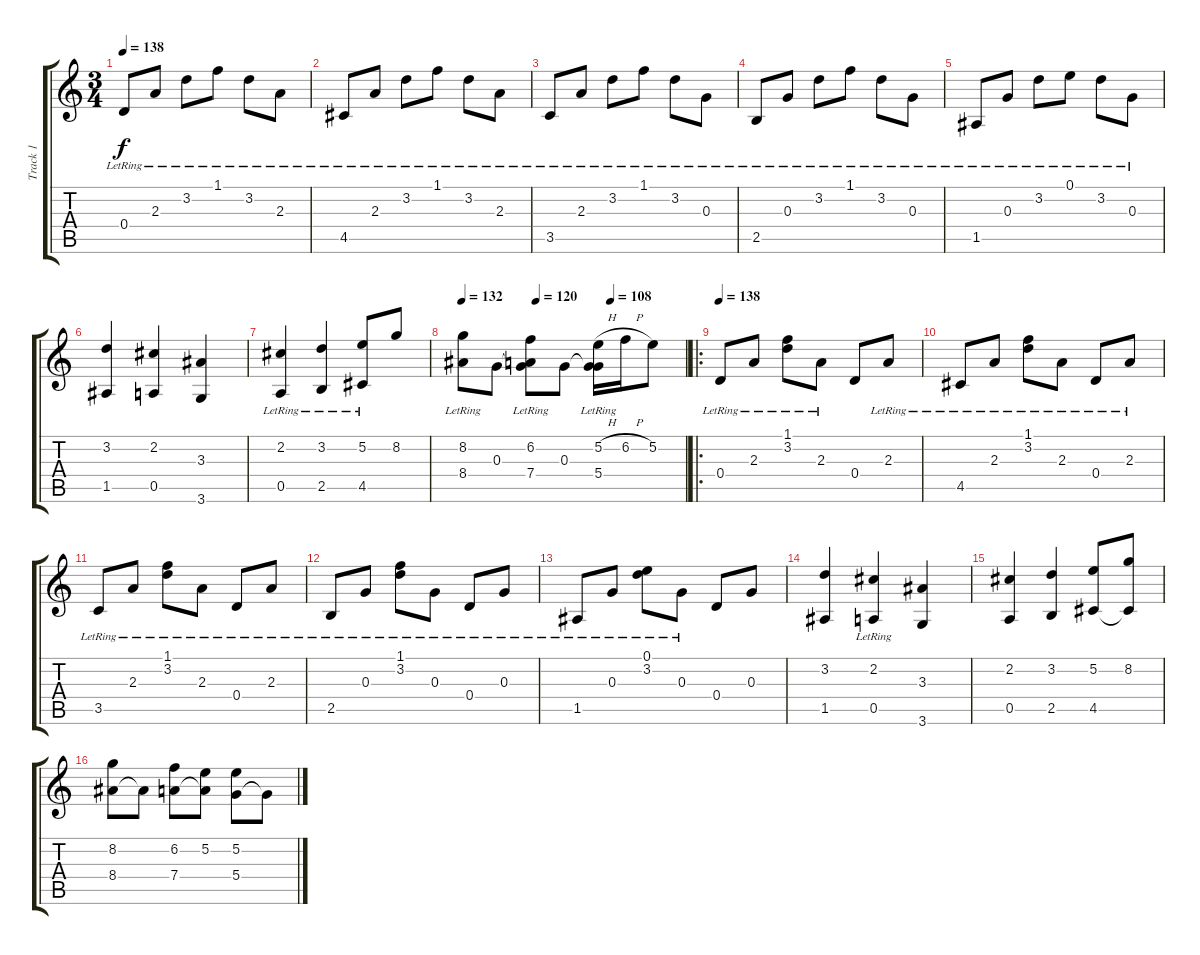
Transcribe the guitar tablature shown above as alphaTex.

\track ("Track 1" "Track 1") {instrument acousticguitarsteel}
\staff {score tabs}
\tuning (E4 B3 G3 D3 A2 E2) {hide}
\ts (3 4)
\tempo 138
\clef g2
\ks c
0.4{lr}.8{dy f instrument acousticguitarsteel} 2.3{lr}.8 3.2{lr}.8 1.1{lr}.8 3.2{lr}.8 2.3{lr}.8 |
4.5{lr}.8 2.3{lr}.8 3.2{lr}.8 1.1{lr}.8 3.2{lr}.8 2.3{lr}.8 |
3.5{lr}.8 2.3{lr}.8 3.2{lr}.8 1.1{lr}.8 3.2{lr}.8 0.3{lr}.8 |
2.5{lr}.8 0.3{lr}.8 3.2{lr}.8 1.1{lr}.8 3.2{lr}.8 0.3{lr}.8 |
1.5{lr}.8 0.3{lr}.8 3.2{lr}.8 0.1{lr}.8 3.2{lr}.8 0.3{lr}.8 |
(3.2 1.5).4 (2.2 0.5).4 (3.3 3.6).4 |
(2.2{lr} 0.5{lr}).4 (3.2{lr} 2.5{lr}).4 (5.2 4.5{lr}).8 8.2.8 |
\tempo 132
\tempo (120 0.3333333333333333)
\tempo (108 0.6666666666666666)
(8.2{lr} 8.4{lr}).8 0.3.8 (6.2{lr} 0.3{t} 7.4{lr}).8 0.3.8 (5.2{h} 0.3{t} 5.4{lr}).16 6.2{h}.16 5.2.8 |
\ro
\tempo 138
0.4{lr}.8 2.3{lr}.8 (1.1{lr} 3.2{lr}).8 2.3{lr}.8 0.4.8 2.3{lr}.8 |
4.5{lr}.8 2.3{lr}.8 (1.1{lr} 3.2{lr}).8 2.3{lr}.8 0.4{lr}.8 2.3{lr}.8 |
3.5{lr}.8 2.3{lr}.8 (1.1{lr} 3.2{lr}).8 2.3{lr}.8 0.4{lr}.8 2.3{lr}.8 |
2.5{lr}.8 0.3{lr}.8 (1.1{lr} 3.2{lr}).8 0.3{lr}.8 0.4{lr}.8 0.3{lr}.8 |
1.5{lr}.8 0.3{lr}.8 (0.1{lr} 3.2{lr}).8 0.3{lr}.8 0.4.8 0.3.8 |
(3.2 1.5).4 (2.2 0.5{lr}).4 (3.3 3.6).4 |
(2.2 0.5).4 (3.2 2.5).4 (5.2 4.5).8 (8.2 4.5{t}).8 |
(8.2 8.4).8 8.4{t}.8 (6.2 7.4).8 (5.2 7.4{t}).8 (5.2 5.4).8 5.4{t}.8
